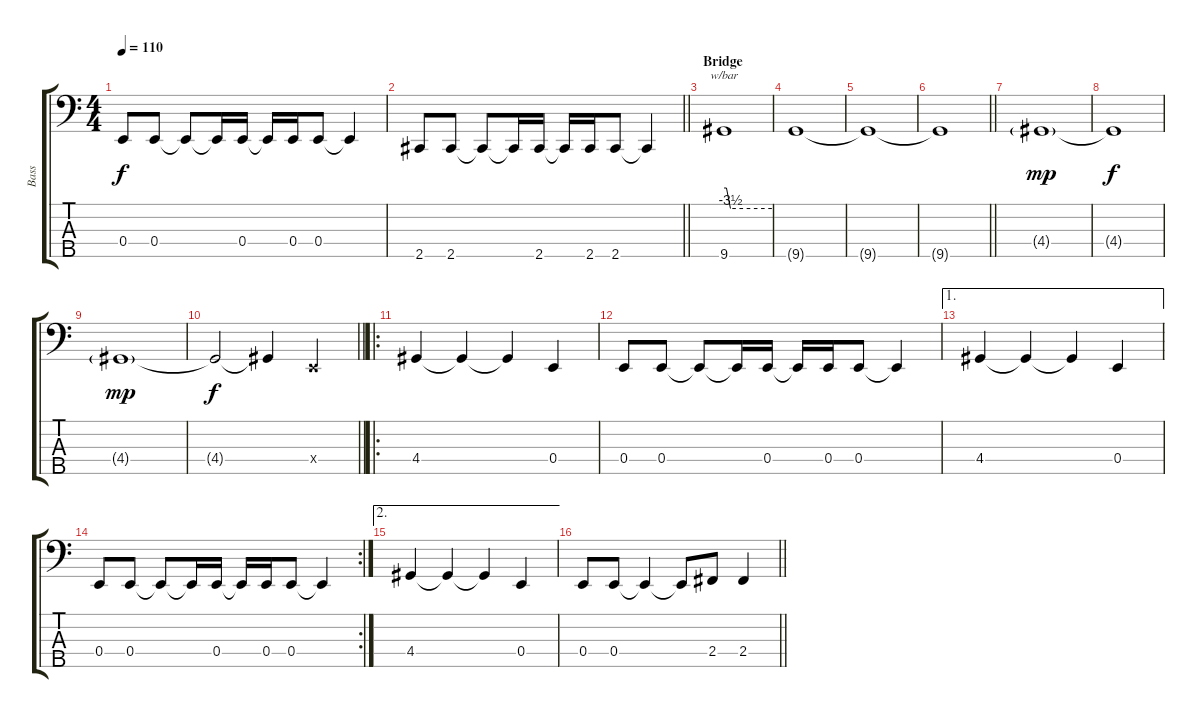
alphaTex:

\track ("Bass" "Bass") {instrument electricbassfinger}
\staff {score tabs}
\tuning (G2 D2 A1 E1 B0) {hide}
\ts (4 4)
\tempo 110
\clef f4
\ks c
0.4.8{dy f} 0.4.8 0.4{t}.8 0.4{t}.16 0.4.16 0.4{t}.16 0.4.16 0.4.8 0.4{t}.4 |
\barLineRight lightlight
2.5.8 2.5.8 2.5{t}.8 2.5{t}.16 2.5.16 2.5{t}.16 2.5.16 2.5.8 2.5{t}.4 |
\section ("" "Bridge")
9.5.1{tbe (custom default 0 0 3 0 8 -14 60 -14)} |
9.5{t}.1 |
9.5{t}.1 |
\barLineRight lightlight
9.5{t}.1 |
4.4{g}.1{dy mp} |
4.4{t}.1{dy f} |
4.4{g}.1{dy mp} |
\barLineRight lightlight
4.4{t}.2{dy f} 4.4{t}.4 0.4{x}.4 |
\ro
4.4.4 4.4{t}.4 4.4{t}.4 0.4.4 |
0.4.8 0.4.8 0.4{t}.8 0.4{t}.16 0.4.16 0.4{t}.16 0.4.16 0.4.8 0.4{t}.4 |
\ae 1
4.4.4 4.4{t}.4 4.4{t}.4 0.4.4 |
\rc 2
0.4.8 0.4.8 0.4{t}.8 0.4{t}.16 0.4.16 0.4{t}.16 0.4.16 0.4.8 0.4{t}.4 |
\ae 2
4.4.4 4.4{t}.4 4.4{t}.4 0.4.4 |
\barLineRight lightlight
0.4.8 0.4.8 0.4{t}.4 0.4{t}.8 2.4.8 2.4.4
